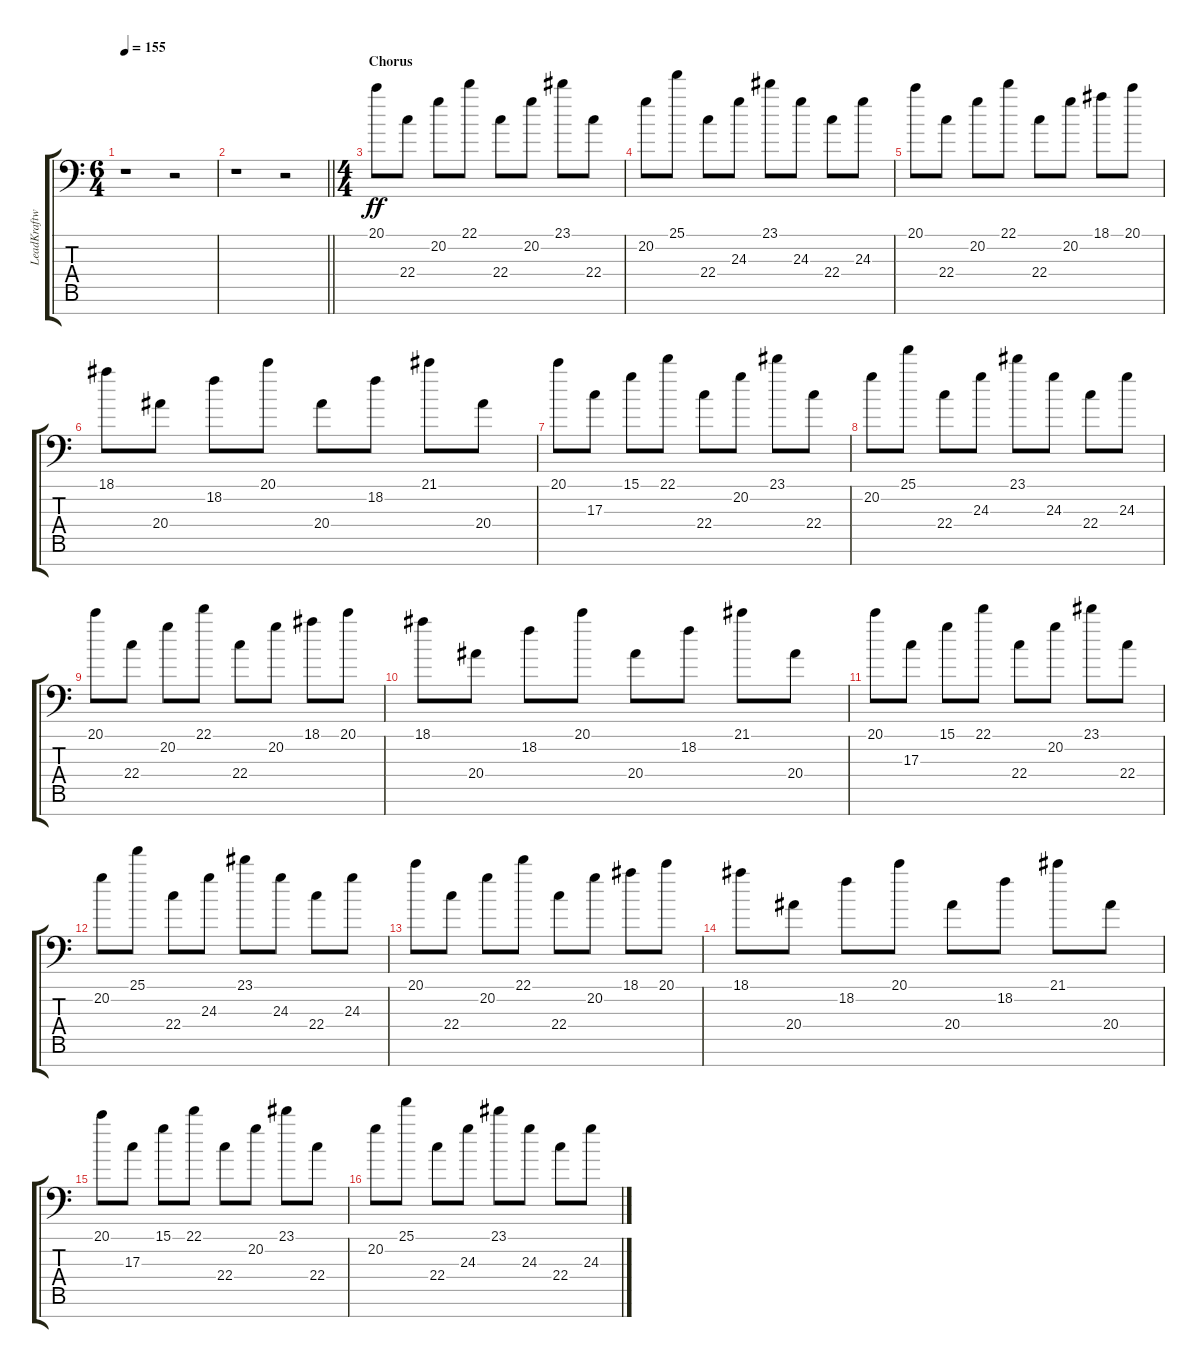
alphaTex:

\track ("LeadKraftwerk" "LeadKraftw") {instrument lead1square}
\staff {score tabs}
\tuning (E4 B3 G3 D3 A2 E2 C-1) {hide}
\ts (6 4)
\tempo 155
\clef f4
\ks c
r.1{dy ff} r.2 |
\barLineRight lightlight
r.1 r.2 |
\ts (4 4)
\section ("" "Chorus")
20.1.8 22.4.8 20.2.8 22.1.8 22.4.8 20.2.8 23.1.8 22.4.8 |
20.2.8 25.1.8 22.4.8 24.3.8 23.1.8 24.3.8 22.4.8 24.3.8 |
20.1.8 22.4.8 20.2.8 22.1.8 22.4.8 20.2.8 18.1.8 20.1.8 |
18.1.8 20.4.8 18.2.8 20.1.8 20.4.8 18.2.8 21.1.8 20.4.8 |
20.1.8 17.3.8 15.1.8 22.1.8 22.4.8 20.2.8 23.1.8 22.4.8 |
20.2.8 25.1.8 22.4.8 24.3.8 23.1.8 24.3.8 22.4.8 24.3.8 |
20.1.8 22.4.8 20.2.8 22.1.8 22.4.8 20.2.8 18.1.8 20.1.8 |
18.1.8 20.4.8 18.2.8 20.1.8 20.4.8 18.2.8 21.1.8 20.4.8 |
20.1.8 17.3.8 15.1.8 22.1.8 22.4.8 20.2.8 23.1.8 22.4.8 |
20.2.8 25.1.8 22.4.8 24.3.8 23.1.8 24.3.8 22.4.8 24.3.8 |
20.1.8 22.4.8 20.2.8 22.1.8 22.4.8 20.2.8 18.1.8 20.1.8 |
18.1.8 20.4.8 18.2.8 20.1.8 20.4.8 18.2.8 21.1.8 20.4.8 |
20.1.8 17.3.8 15.1.8 22.1.8 22.4.8 20.2.8 23.1.8 22.4.8 |
20.2.8 25.1.8 22.4.8 24.3.8 23.1.8 24.3.8 22.4.8 24.3.8
